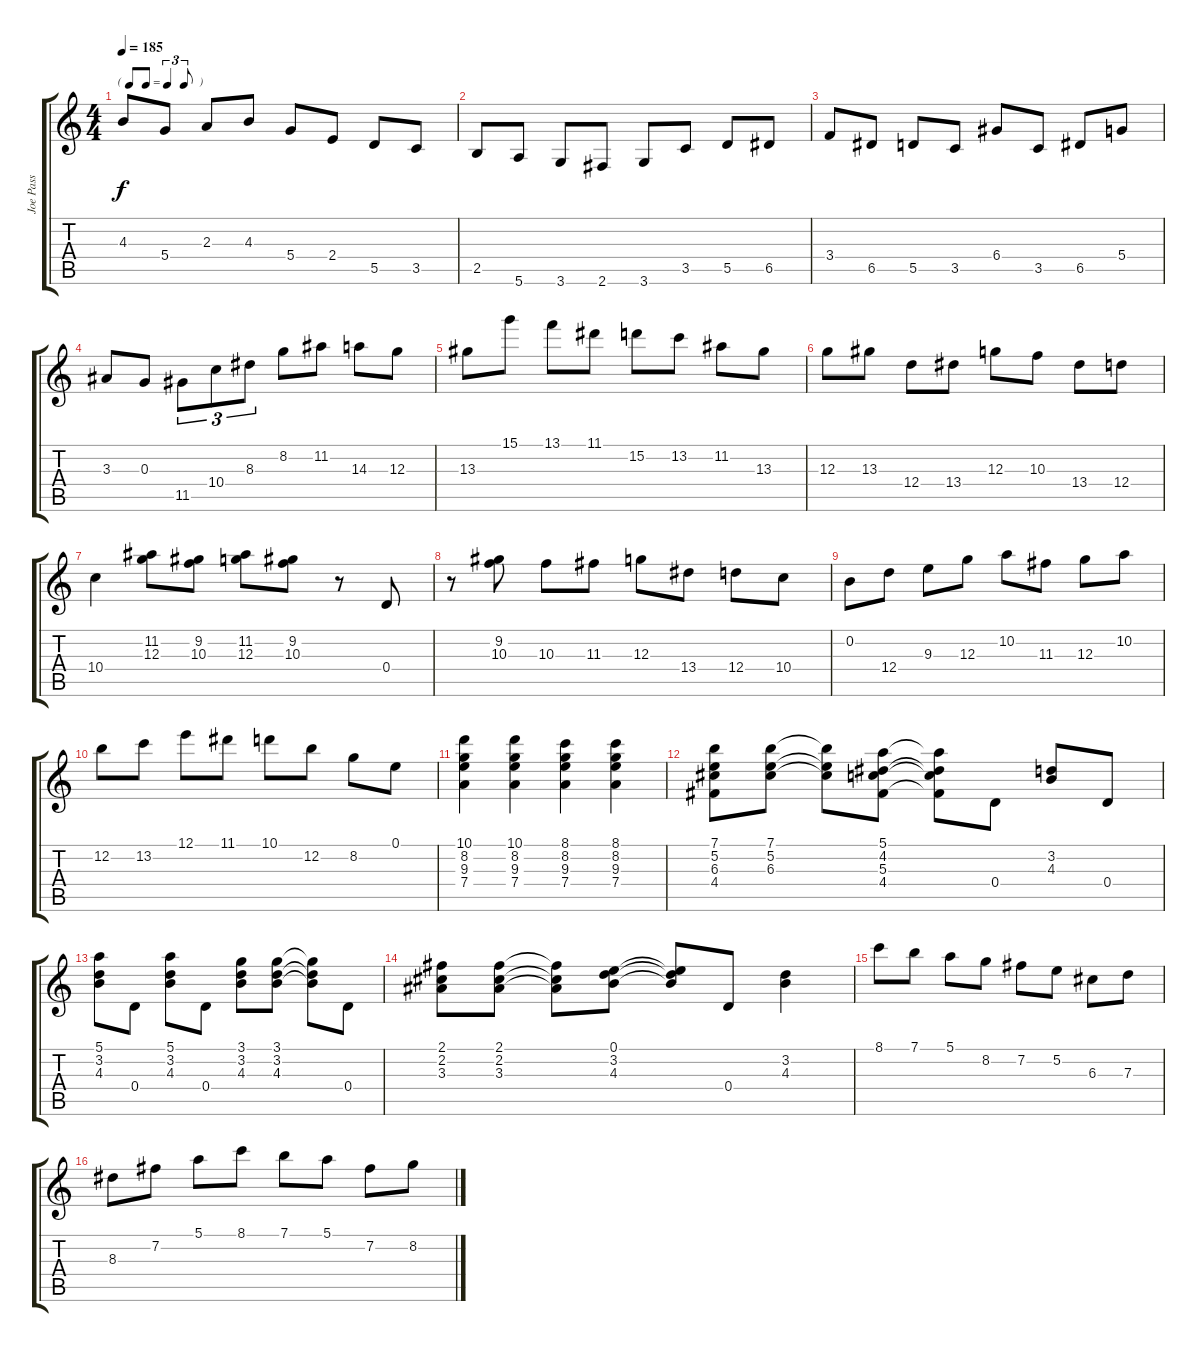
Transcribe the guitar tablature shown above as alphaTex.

\track ("Joe Pass" "Joe Pass") {instrument electricguitarjazz}
\staff {score tabs}
\tuning (E4 B3 G3 D3 A2 E2) {hide}
\ts (4 4)
\tf triplet8th
\tempo 185
\clef g2
\ks c
4.3.8{dy f} 5.4.8 2.3.8 4.3.8 5.4.8 2.4.8 5.5.8 3.5.8 |
2.5.8 5.6.8 3.6.8 2.6.8 3.6.8 3.5.8 5.5.8 6.5.8 |
3.4.8 6.5.8 5.5.8 3.5.8 6.4.8 3.5.8 6.5.8 5.4.8 |
3.3.8 0.3.8 11.5.8{tu (3 2)} 10.4.8{tu (3 2)} 8.3.8{tu (3 2)} 8.2.8 11.2.8 14.3.8 12.3.8 |
13.3.8 15.1.8 13.1.8 11.1.8 15.2.8 13.2.8 11.2.8 13.3.8 |
12.3.8 13.3.8 12.4.8 13.4.8 12.3.8 10.3.8 13.4.8 12.4.8 |
10.4.4 (11.2 12.3).8 (9.2 10.3).8 (11.2 12.3).8 (9.2 10.3).8 r.8 0.4.8 |
r.8 (9.2 10.3).8 10.3.8 11.3.8 12.3.8 13.4.8 12.4.8 10.4.8 |
0.2.8 12.4.8 9.3.8 12.3.8 10.2.8 11.3.8 12.3.8 10.2.8 |
12.2.8 13.2.8 12.1.8 11.1.8 10.1.8 12.2.8 8.2.8 0.1.8 |
(10.1 8.2 9.3 7.4).4 (10.1 8.2 9.3 7.4).4 (8.1 8.2 9.3 7.4).4 (8.1 8.2 9.3 7.4).4 |
(7.1 5.2 6.3 4.4).8 (7.1 5.2 6.3).8 (7.1{t} 5.2{t} 6.3{t}).8 (5.1 4.2 5.3 4.4).8 (5.1{t} 4.2{t} 5.3{t} 4.4{t}).8 0.4.8 (3.2 4.3).8 0.4.8 |
(5.1 3.2 4.3).8 0.4.8 (5.1 3.2 4.3).8 0.4.8 (3.1 3.2 4.3).8 (3.1 3.2 4.3).8 (3.1{t} 3.2{t} 4.3{t}).8 0.4.8 |
(2.1 2.2 3.3).8 (2.1 2.2 3.3).8 (2.1{t} 2.2{t} 3.3{t}).8 (0.1 3.2 4.3).8 (0.1{t} 3.2{t} 4.3{t}).8 0.4.8 (3.2 4.3).4 |
8.1.8 7.1.8 5.1.8 8.2.8 7.2.8 5.2.8 6.3.8 7.3.8 |
8.3.8 7.2.8 5.1.8 8.1.8 7.1.8 5.1.8 7.2.8 8.2.8
